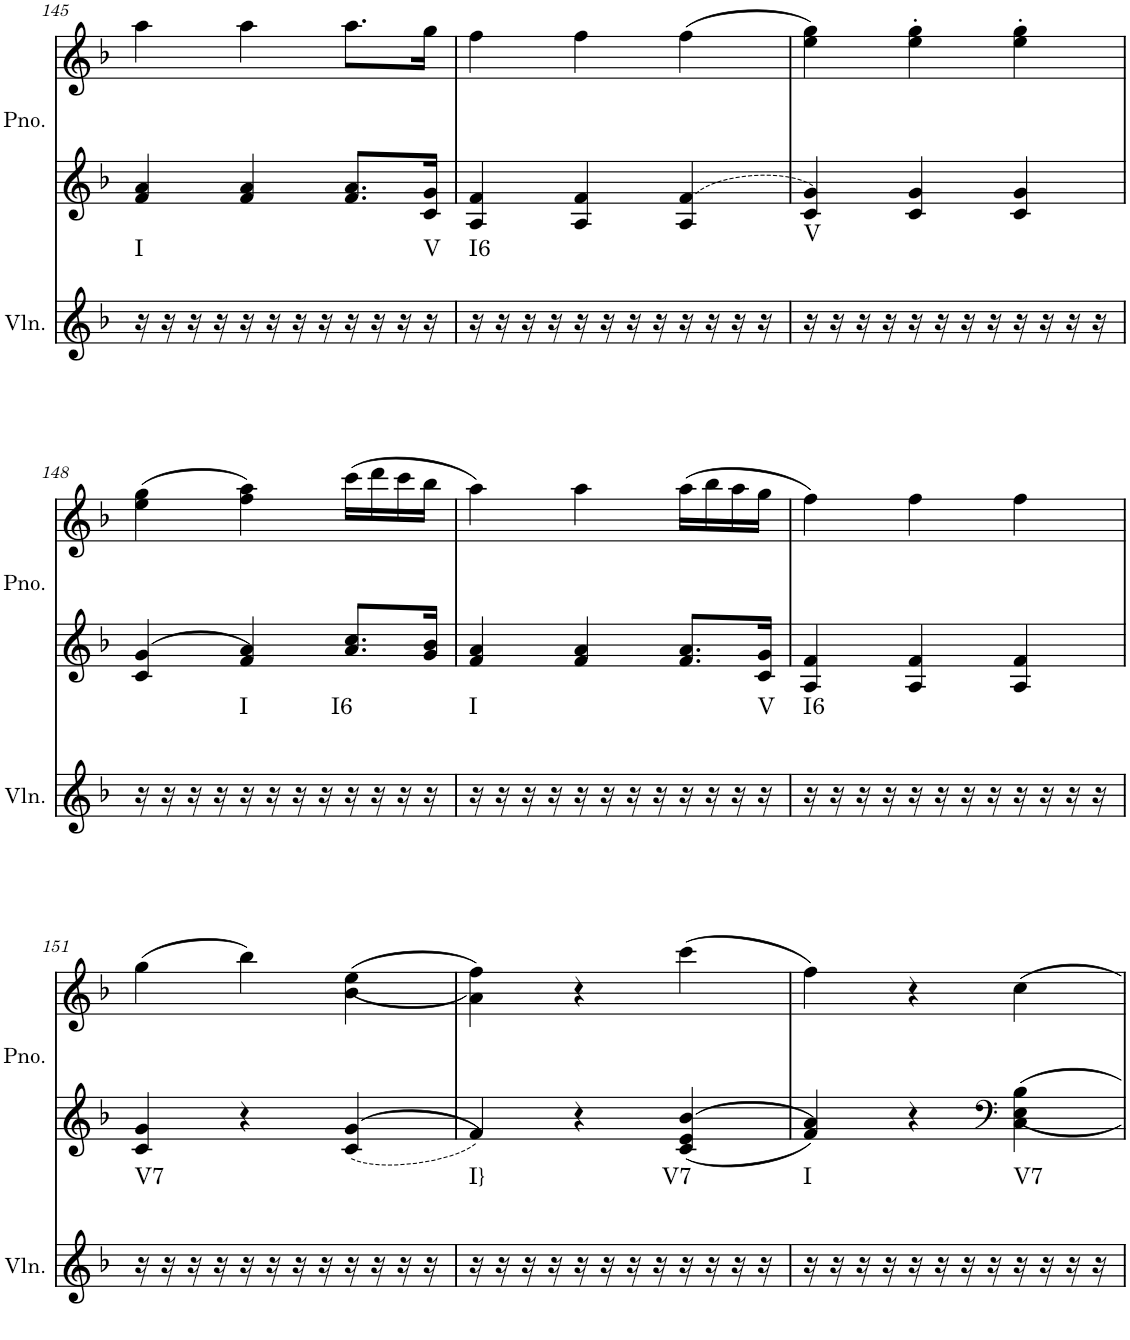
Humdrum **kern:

**kern	**harte	**kern	**kern
*part2	*part2	*part1	*part1
*staff3	*	*staff2	*staff1
*I"Violin	*	*I"Piano, Piano right	*
*I'Vln.	*	*I'Pno.	*
!!LO:PB:g=z
*clefG2	*	*clefG2	*clefG2
*k[b-]	*	*k[b-]	*k[b-]
*M3/4	*	*M3/4	*M3/4
=145	=145	=145	=145
!	!LO:H:kt=I	!	!
16r	N	4f/ 4a/	4aa\
16r	.	.	.
16r	.	.	.
16r	.	.	.
16r	.	4f/ 4a/	4aa\
16r	.	.	.
16r	.	.	.
16r	.	.	.
16r	.	8.f/ 8.a/L	8.aa\L
16r	.	.	.
16r	.	.	.
!	!LO:H:kt=V	!	!
16r	N	16c/ 16g/Jk	16gg\Jk
=146	=146	=146	=146
!	!LO:H:kt=I6	!	!
16r	N	4A/ 4f/	4ff\
16r	.	.	.
16r	.	.	.
16r	.	.	.
16r	.	4A/ 4f/	4ff\
16r	.	.	.
16r	.	.	.
16r	.	.	.
16r	.	4A/ 4f/	(4ff\
16r	.	.	.
16r	.	.	.
16r	.	.	.
=147	=147	=147	=147
!	!LO:H:kt=V	!	!
16r	N	4c/ 4g/	4ee\ 4gg\)
16r	.	.	.
16r	.	.	.
16r	.	.	.
16r	.	4c/ 4g/	4ee\' 4gg\'
16r	.	.	.
16r	.	.	.
16r	.	.	.
16r	.	4c/ 4g/	4ee\' 4gg\'
16r	.	.	.
16r	.	.	.
16r	.	.	.
!!LO:LB:g=z
=148	=148	=148	=148
16r	.	4c/ 4g/	(4ee\ 4gg\
16r	.	.	.
16r	.	.	.
16r	.	.	.
!	!LO:H:kt=I	!	!
16r	N	4f/ 4a/	4ff\ 4aa\)
16r	.	.	.
16r	.	.	.
16r	.	.	.
!	!LO:H:kt=I6	!	!
16r	N	8.a/ 8.cc/L	(16ccc\LL
16r	.	.	16ddd\
16r	.	.	16ccc\
16r	.	16g/ 16b-/Jk	16bb-\JJ
=149	=149	=149	=149
!	!LO:H:kt=I	!	!
16r	N	4f/ 4a/	4aa\)
16r	.	.	.
16r	.	.	.
16r	.	.	.
16r	.	4f/ 4a/	4aa\
16r	.	.	.
16r	.	.	.
16r	.	.	.
16r	.	8.f/ 8.a/L	(16aa\LL
16r	.	.	16bb-\
16r	.	.	16aa\
!	!LO:H:kt=V	!	!
16r	N	16c/ 16g/Jk	16gg\JJ
=150	=150	=150	=150
!	!LO:H:kt=I6	!	!
16r	N	4A/ 4f/	4ff\)
16r	.	.	.
16r	.	.	.
16r	.	.	.
16r	.	4A/ 4f/	4ff\
16r	.	.	.
16r	.	.	.
16r	.	.	.
16r	.	4A/ 4f/	4ff\
16r	.	.	.
16r	.	.	.
16r	.	.	.
!!LO:LB:g=z
=151	=151	=151	=151
!	!LO:H:kt=V7	!	!
16r	N	4c/ 4g/	(4gg\
16r	.	.	.
16r	.	.	.
16r	.	.	.
16r	.	4r	4bb-\)
16r	.	.	.
16r	.	.	.
16r	.	.	.
16r	.	4c/ 4g/	(<(4b-\ 4ee\
16r	.	.	.
16r	.	.	.
16r	.	.	.
=152	=152	=152	=152
!	!LO:H:kt=I}	!	!
16r	N	4f/	4a\ 4ff\))
16r	.	.	.
16r	.	.	.
16r	.	.	.
16r	.	4r	4r
16r	.	.	.
16r	.	.	.
16r	.	.	.
!	!LO:H:kt=V7	!	!
16r	N	4c/ 4e/ 4b-/	(4ccc\
16r	.	.	.
16r	.	.	.
16r	.	.	.
=153	=153	=153	=153
!	!LO:H:kt=I	!	!
16r	N	4f/ 4a/	4ff\)
16r	.	.	.
16r	.	.	.
16r	.	.	.
16r	.	4r	4r
16r	.	.	.
16r	.	.	.
16r	.	.	.
*	*	*clefF4	*
!	!LO:H:kt=V7	!	!
16r	N	4C\ 4E\ 4B-\	4cc\
16r	.	.	.
16r	.	.	.
16r	.	.	.
=	=	=	=
*-	*-	*-	*-
